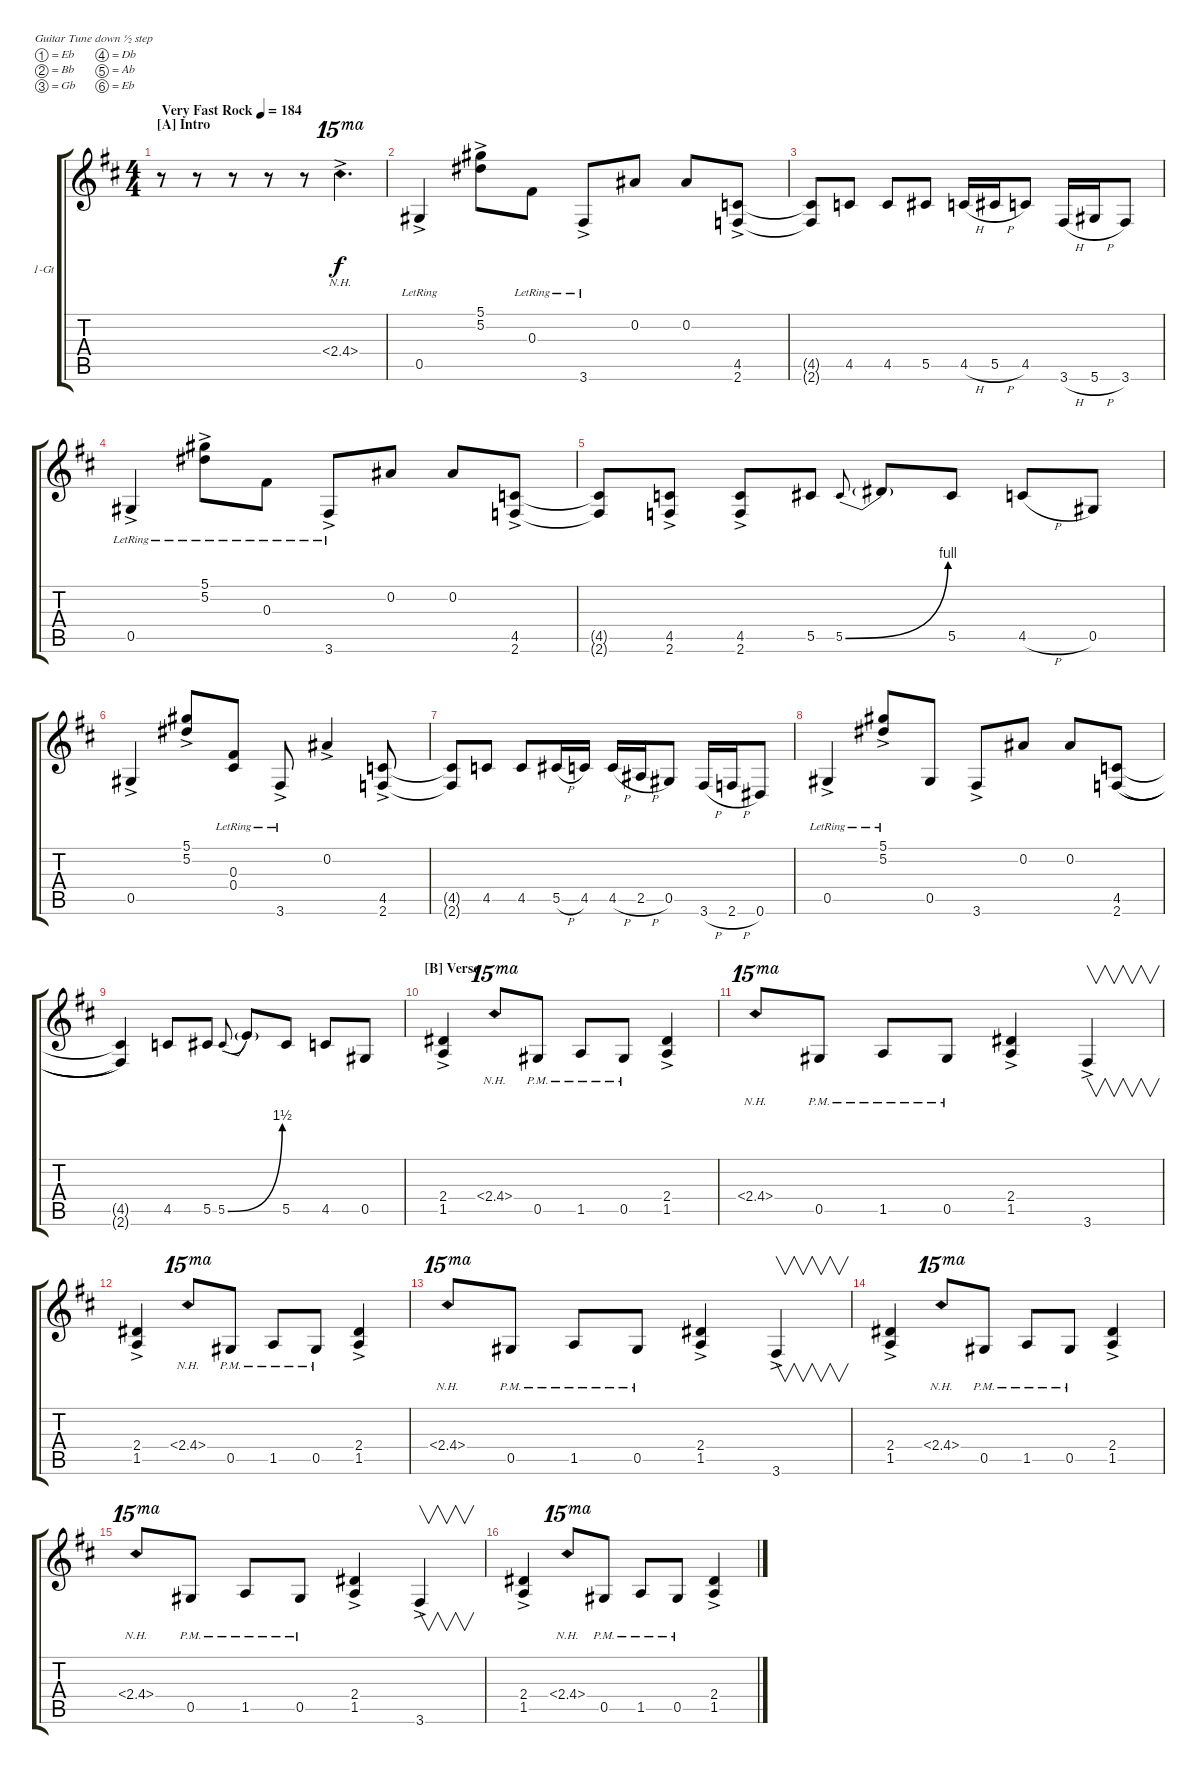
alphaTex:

\defaultSystemsLayout 4
\bracketExtendMode groupsimilarinstruments
\firstSystemTrackNameOrientation horizontal
\otherSystemsTrackNameOrientation horizontal
\track ("1 Guitar" "1-Gt") {instrument distortionguitar}
\staff {score tabs}
\tuning (Eb4 Bb3 Gb3 Db3 Ab2 Eb2)
\ts (4 4)
\section ("A" "Intro")
\tempo (184 "Very Fast Rock")
\clef g2
\scale
1.09332
\ks d
r.8{dy f instrument distortionguitar} r.8 r.8 r.8 r.8 2.4{nh ac}.4{d ot 15ma} |
\scale
0.906684 0.5{ac lr}.4 (5.1{ac} 5.2).8 0.3{lr}.8 3.6{ac lr}.8 0.2.8 0.2.8 (2.6{ac} 4.5).8 |
\scale
1.06305 (2.6{t} 4.5{t}).8 4.5.8 4.5.8 5.5.8 4.5{h}.16 5.5{h}.16 4.5.8 3.6{h}.16 5.6{h}.16 3.6.8 |
\scale
0.936948 0.5{ac lr}.4 (5.1{ac lr} 5.2{lr}).8 0.3{lr}.8 3.6{ac lr}.8 0.2.8 0.2.8 (2.6{ac} 4.5{ac}).8 |
\scale
1.06305 (2.6{t} 4.5{t}).8 (2.6{ac} 4.5).8 (2.6{ac} 4.5).8 5.5.8 5.5{be (bend 0 0 15 4)}.8{gr onbeat} 5.5{t}.8 5.5.8 4.5{h}.8 0.5.8 |
\scale
0.936948 0.5{ac}.4 (5.1{ac} 5.2).8 (0.3{lr} 0.4).8 3.6{ac lr}.8 0.2{ac}.4 (2.6{ac} 4.5).8 |
\scale
1.06305 (2.6{t} 4.5{t}).8 4.5.8 4.5.8 5.5{h}.16 4.5.16 4.5{h}.16 2.5{h}.16 0.5.8 3.6{h}.16 2.6{h}.16 0.6.8 |
\scale
0.936948 0.5{ac lr}.4 (5.1{ac lr} 5.2{lr}).8 0.5.8 3.6{ac}.8 0.2.8 0.2.8 (2.6 4.5).8{legatoorigin} |
\scale
1.06305 (2.6{t} 4.5{t}).4 4.5.8 5.5.8 5.5{be (bend 0 0 15 6)}.8{gr onbeat legatoorigin} 5.5{t}.8 5.5.8 4.5.8 0.5.8 |
\section ("B" "Verse")
\scale
0.936948 (1.5{ac} 2.4).4 2.4{nh}.8{ot 15ma} 0.5{pm}.8 1.5{pm}.8 0.5{pm}.8 (1.5{ac} 2.4).4 |
\scale
1.06305 2.4{nh}.8{ot 15ma} 0.5{pm}.8 1.5{pm}.8 0.5{pm}.8 (1.5{ac} 2.4).4 3.6{ac}.4{v} |
\scale
0.936948 (1.5{ac} 2.4).4 2.4{nh}.8{ot 15ma} 0.5{pm}.8 1.5{pm}.8 0.5{pm}.8 (1.5{ac} 2.4).4 |
\scale
1.06305 2.4{nh}.8{ot 15ma} 0.5{pm}.8 1.5{pm}.8 0.5{pm}.8 (1.5{ac} 2.4).4 3.6{ac}.4{v} |
\scale
0.936948 (1.5{ac} 2.4).4 2.4{nh}.8{ot 15ma} 0.5{pm}.8 1.5{pm}.8 0.5{pm}.8 (1.5{ac} 2.4).4 |
\scale
1.06305 2.4{nh}.8{ot 15ma} 0.5{pm}.8 1.5{pm}.8 0.5{pm}.8 (1.5{ac} 2.4).4 3.6{ac}.4{v} |
\scale
0.936948 (1.5{ac} 2.4).4 2.4{nh}.8{ot 15ma} 0.5{pm}.8 1.5{pm}.8 0.5{pm}.8 (1.5{ac} 2.4).4
